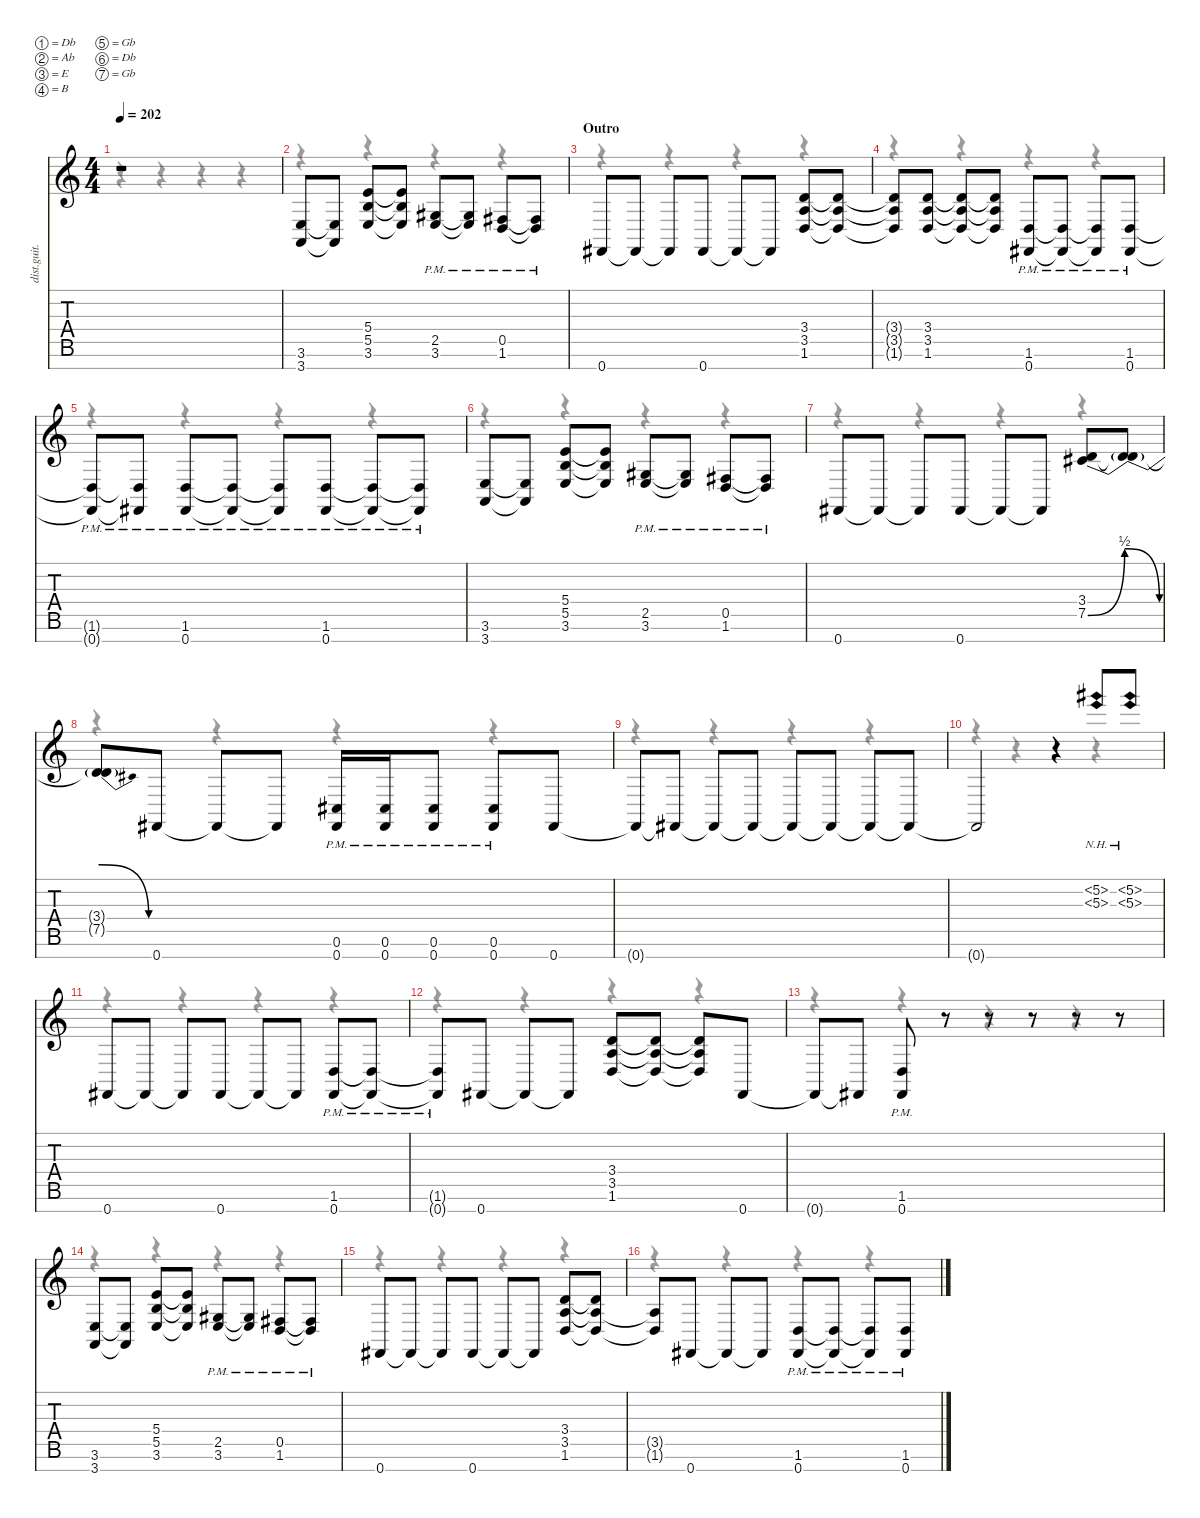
\defaultSystemsLayout 4
\hideDynamics
\bracketExtendMode nobrackets
\track ("Sean Price" "dist.guit.") {instrument distortionguitar}
\staff {score tabs}
\tuning (Db4 Ab3 E3 B2 Gb2 Db2 Gb1)
\voice
\ts (4 4)
\tempo 202
\clef g2
\ks c
r.1{dy f beam Up} |
(3.6 3.7).8{beam Up} (3.6{t} 3.7{t}).8{beam Up} (5.4 5.5 3.6).8{beam Up} (5.4{t} 5.5{t} 3.6{t}).8{beam Up} (2.5{pm acc #} 3.6{pm}).8{beam Up} (2.5{pm t acc #} 3.6{pm t}).8{beam Up} (0.5{pm acc #} 1.6{pm}).8{beam Up} (0.5{pm t acc #} 1.6{pm t}).8{beam Up} |
\section ("" "Outro")
0.7{acc #}.8{beam Up} 0.7{t acc #}.8{beam Up} 0.7{t acc #}.8{beam Up} 0.7{acc #}.8{beam Up} 0.7{t acc #}.8{beam Up} 0.7{t acc #}.8{beam Up} (3.4 3.5 1.6).8{beam Up} (3.4{t} 3.5{t} 1.6{t}).8{beam Up} |
(3.4{t} 3.5{t} 1.6{t}).8{beam Up} (3.4 3.5 1.6).8{beam Up} (3.4{t} 3.5{t} 1.6{t}).8{beam Up} (3.4{t} 3.5{t} 1.6{t}).8{beam Up} (1.6{pm} 0.7{pm acc #}).8{beam Up} (1.6{pm t} 0.7{pm t acc #}).8{beam Up} (1.6{pm t} 0.7{pm t acc #}).8{beam Up} (1.6{pm} 0.7{pm acc #}).8{beam Up} |
(1.6{pm t} 0.7{pm t acc #}).8{beam Up} (1.6{pm t} 0.7{pm t acc #}).8{beam Up} (1.6{pm} 0.7{pm acc #}).8{beam Up} (1.6{pm t} 0.7{pm t acc #}).8{beam Up} (1.6{pm t} 0.7{pm t acc #}).8{beam Up} (1.6{pm} 0.7{pm acc #}).8{beam Up} (1.6{pm t} 0.7{pm t acc #}).8{beam Up} (1.6{pm t} 0.7{pm t acc #}).8{beam Up} |
(3.6 3.7).8{beam Up} (3.6{t} 3.7{t}).8{beam Up} (5.4 5.5 3.6).8{beam Up} (5.4{t} 5.5{t} 3.6{t}).8{beam Up} (2.5{pm acc #} 3.6{pm}).8{beam Up} (2.5{pm t acc #} 3.6{pm t}).8{beam Up} (0.5{pm acc #} 1.6{pm}).8{beam Up} (0.5{pm t acc #} 1.6{pm t}).8{beam Up} |
0.7{acc #}.8{beam Up} 0.7{t acc #}.8{beam Up} 0.7{t acc #}.8{beam Up} 0.7{acc #}.8{beam Up} 0.7{t acc #}.8{beam Up} 0.7{t acc #}.8{beam Up} (3.4 7.5{be (bend 0 0 60 2) acc #}).8{beam Up} (3.4{t} 7.5{be (release 0 2 60 0) t}).8{beam Up} |
(3.4{t} 7.5{be (release 0 2 60 0) t}).8{beam Up} 0.7{acc #}.8{beam Up} 0.7{t acc #}.8{beam Up} 0.7{t acc #}.8{beam Up} (0.6{pm acc #} 0.7{pm acc #}).16{beam Up} (0.6{pm acc #} 0.7{pm acc #}).16{beam Up} (0.6{pm acc #} 0.7{pm acc #}).8{beam Up} (0.6{pm acc #} 0.7{pm acc #}).8{beam Up} 0.7{acc #}.8{beam Up} |
0.7{t acc #}.8{beam Up} 0.7{t acc #}.8{beam Up} 0.7{t acc #}.8{beam Up} 0.7{t acc #}.8{beam Up} 0.7{t acc #}.8{beam Up} 0.7{t acc #}.8{beam Up} 0.7{t acc #}.8{beam Up} 0.7{t acc #}.8{beam Up} |
0.7{t acc #}.2{beam Up} r.4{beam Up} (5.2{nh acc #} 5.3{nh}).8{beam Up} (5.2{nh acc #} 5.3{nh}).8{beam Up} |
0.7{acc #}.8{beam Up} 0.7{t acc #}.8{beam Up} 0.7{t acc #}.8{beam Up} 0.7{acc #}.8{beam Up} 0.7{t acc #}.8{beam Up} 0.7{t acc #}.8{beam Up} (1.6{pm} 0.7{pm acc #}).8{beam Up} (1.6{pm t} 0.7{pm t acc #}).8{beam Up} |
(1.6{pm t} 0.7{pm t acc #}).8{beam Up} 0.7{acc #}.8{beam Up} 0.7{t acc #}.8{beam Up} 0.7{t acc #}.8{beam Up} (3.4 3.5 1.6).8{beam Up} (3.4{t} 3.5{t} 1.6{t}).8{beam Up} (3.4{t} 3.5{t} 1.6{t}).8{beam Up} 0.7{acc #}.8{beam Up} |
0.7{t acc #}.8{beam Up} 0.7{t acc #}.8{beam Up} (1.6{pm} 0.7{pm acc #}).8{beam Up} r.8{beam Up} r.8{beam Up} r.8{beam Up} r.8{beam Up} r.8{beam Up} |
(3.6 3.7).8{beam Up} (3.6{t} 3.7{t}).8{beam Up} (5.4 5.5 3.6).8{beam Up} (5.4{t} 5.5{t} 3.6{t}).8{beam Up} (2.5{pm acc #} 3.6{pm}).8{beam Up} (2.5{pm t acc #} 3.6{pm t}).8{beam Up} (0.5{pm acc #} 1.6{pm}).8{beam Up} (0.5{pm t acc #} 1.6{pm t}).8{beam Up} |
0.7{acc #}.8{beam Up} 0.7{t acc #}.8{beam Up} 0.7{t acc #}.8{beam Up} 0.7{acc #}.8{beam Up} 0.7{t acc #}.8{beam Up} 0.7{t acc #}.8{beam Up} (3.4 3.5 1.6).8{beam Up} (3.4{t} 3.5{t} 1.6{t}).8{beam Up} |
(3.5{t} 1.6{t}).8{beam Up} 0.7{acc #}.8{beam Up} 0.7{t acc #}.8{beam Up} 0.7{t acc #}.8{beam Up} (1.6{pm} 0.7{pm acc #}).8{beam Up} (1.6{pm t} 0.7{pm t acc #}).8{beam Up} (1.6{pm t} 0.7{pm t acc #}).8{beam Up} (1.6{pm} 0.7{pm acc #}).8{beam Up}
\voice
\clef g2
\ottava regular
\simile none
\ks c
r.4{dy mf beam Down} r.4{beam Down} r.4{beam Down} r.4{beam Down} |
r.4{beam Down} r.4{beam Down} r.4{beam Down} r.4{beam Down} |
r.4{beam Down} r.4{beam Down} r.4{beam Down} r.4{beam Down} |
r.4{beam Down} r.4{beam Down} r.4{beam Down} r.4{beam Down} |
r.4{beam Down} r.4{beam Down} r.4{beam Down} r.4{beam Down} |
r.4{beam Down} r.4{beam Down} r.4{beam Down} r.4{beam Down} |
r.4{beam Down} r.4{beam Down} r.4{beam Down} r.4{beam Down} |
r.4{beam Down} r.4{beam Down} r.4{beam Down} r.4{beam Down} |
r.4{beam Down} r.4{beam Down} r.4{beam Down} r.4{beam Down} |
r.4{beam Down} r.4{beam Down} r.4{beam Down} r.4{beam Down} |
r.4{beam Down} r.4{beam Down} r.4{beam Down} r.4{beam Down} |
r.4{beam Down} r.4{beam Down} r.4{beam Down} r.4{beam Down} |
r.4{beam Down} r.4{beam Down} r.4{beam Down} r.4{beam Down} |
r.4{beam Down} r.4{beam Down} r.4{beam Down} r.4{beam Down} |
r.4{beam Down} r.4{beam Down} r.4{beam Down} r.4{beam Down} |
r.4{beam Down} r.4{beam Down} r.4{beam Down} r.4{beam Down}
